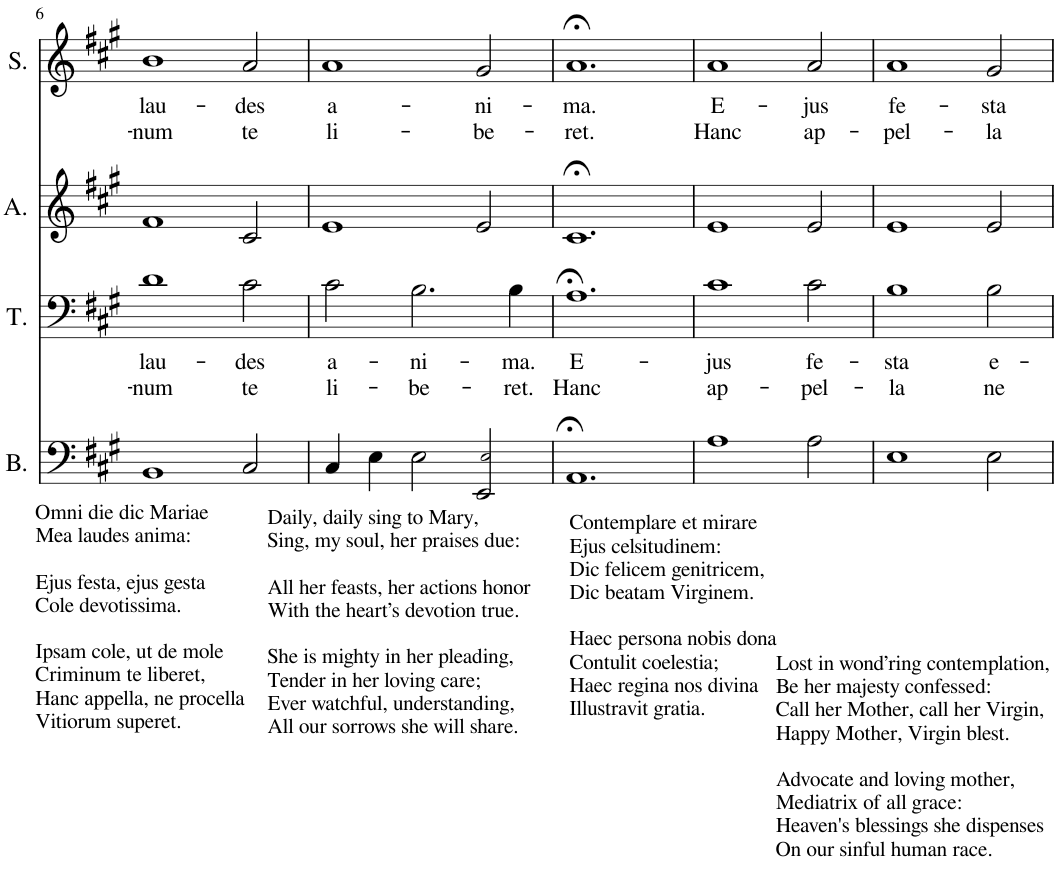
**kern	**kern	**text	**text	**kern	**kern	**text	**text
*part4	*part3	*part3	*part3	*part2	*part1	*part1	*part1
*staff4	*staff3	*staff3	*staff3	*staff2	*staff1	*staff1	*staff1
*I"Bass	*I"Tenor	*	*	*I"Alto	*I"Soprano	*	*
*I'B.	*I'T.	*	*	*I'A.	*I'S.	*	*
!!LO:PB:g=z
*clefF4	*clefF4	*	*	*clefG2	*clefG2	*	*
*k[f#c#g#]	*k[f#c#g#]	*	*	*k[f#c#g#]	*k[f#c#g#]	*	*
*M3/2	*M3/2	*	*	*M3/2	*M3/2	*	*
=6	=6	=6	=6	=6	=6	=6	=6
!LO:TX:b:t=Omni die dic Mariae	!	!	!	!	!	!	!
!LO:TX:b:t=Mea laudes anima&colon;	!	!	!	!	!	!	!
!LO:TX:b:t=Ejus festa, ejus gesta	!	!	!	!	!	!	!
!LO:TX:b:t=Cole devotissima.	!	!	!	!	!	!	!
!LO:TX:b:t=Ipsam cole, ut de mole	!	!	!	!	!	!	!
!LO:TX:b:t=Criminum te liberet,	!	!	!	!	!	!	!
!LO:TX:b:t=Hanc appella, ne procella	!	!	!	!	!	!	!
!LO:TX:b:t=Vitiorum superet.	!	!	!	!	!	!	!
!	!	!LO:LY:b	!LO:LY:b	!	!	!LO:LY:b	!LO:LY:b
1BB	1d	lau-	-num	1f#	1b	lau-	-num
!	!	!LO:LY:b	!LO:LY:b	!	!	!LO:LY:b	!LO:LY:b
2C#/	2c#\	-des	te	2c#/	2a/	-des	te
=7	=7	=7	=7	=7	=7	=7	=7
!LO:TX:b:t=Daily, daily sing to Mary,	!	!	!	!	!	!	!
!LO:TX:b:t=Sing, my soul, her praises due&colon;	!	!	!	!	!	!	!
!LO:TX:b:t=All her feasts, her actions honor	!	!	!	!	!	!	!
!LO:TX:b:t=With the heart’s devotion true.	!	!	!	!	!	!	!
!LO:TX:b:t=She is mighty in her pleading,	!	!	!	!	!	!	!
!LO:TX:b:t=Tender in her loving care;	!	!	!	!	!	!	!
!LO:TX:b:t=Ever watchful, understanding,	!	!	!	!	!	!	!
!LO:TX:b:t=All our sorrows she will share.	!	!	!	!	!	!	!
!	!	!LO:LY:b	!LO:LY:b	!	!	!LO:LY:b	!LO:LY:b
4C#/	2c#\	a-	li-	1e	1a	a-	li-
4E\	.	.	.	.	.	.	.
!	!	!LO:LY:b	!LO:LY:b	!	!	!	!
2E\	2.B\	-ni-	-be-	.	.	.	.
!	!	!	!	!	!	!LO:LY:b	!LO:LY:b
2EE/ 2E!/	.	.	.	2e/	2g#/	-ni-	-be-
!	!	!LO:LY:b	!LO:LY:b	!	!	!	!
.	4B\	-ma.	-ret.	.	.	.	.
=8	=8	=8	=8	=8	=8	=8	=8
!LO:TX:b:t=Contemplare et mirare	!	!	!	!	!	!	!
!LO:TX:b:t=Ejus celsitudinem&colon;	!	!	!	!	!	!	!
!LO:TX:b:t=Dic felicem genitricem,	!	!	!	!	!	!	!
!LO:TX:b:t=Dic beatam Virginem.	!	!	!	!	!	!	!
!LO:TX:b:t=Haec persona nobis dona	!	!	!	!	!	!	!
!LO:TX:b:t=Contulit coelestia;	!	!	!	!	!	!	!
!LO:TX:b:t=Haec regina nos divina	!	!	!	!	!	!	!
!LO:TX:b:t=Illustravit gratia.	!	!	!	!	!	!	!
!	!	!LO:LY:b	!LO:LY:b	!	!	!LO:LY:b	!LO:LY:b
1.AA	1.A	E-	Hanc	1.c#;<	1.a;<	-ma.	-ret.
=9	=9	=9	=9	=9	=9	=9	=9
!	!	!LO:LY:b	!LO:LY:b	!	!	!LO:LY:b	!LO:LY:b
1A	1c#	-jus	ap-	1e	1a	E-	Hanc
!LO:TX:b:t=Lost in wond’ring contemplation,	!	!	!	!	!	!	!
!LO:TX:b:t=Be her majesty confessed&colon;	!	!	!	!	!	!	!
!LO:TX:b:t=Call her Mother, call her Virgin,	!	!	!	!	!	!	!
!LO:TX:b:t=Happy Mother, Virgin blest.	!	!	!	!	!	!	!
!LO:TX:b:t=Advocate and loving mother,	!	!	!	!	!	!	!
!LO:TX:b:t=Mediatrix of all grace&colon;	!	!	!	!	!	!	!
!LO:TX:b:t=Heaven's blessings she dispenses	!	!	!	!	!	!	!
!LO:TX:b:t=On our sinful human race.	!	!	!	!	!	!	!
!	!	!LO:LY:b	!LO:LY:b	!	!	!LO:LY:b	!LO:LY:b
2A\	2c#\	fe-	-pel-	2e/	2a/	-jus	ap-
=10	=10	=10	=10	=10	=10	=10	=10
!	!	!LO:LY:b	!LO:LY:b	!	!	!LO:LY:b	!LO:LY:b
1E	1B	-sta	-la	1e	1a	fe-	-pel-
!	!	!LO:LY:b	!LO:LY:b	!	!	!LO:LY:b	!LO:LY:b
2E\	2B\	e-	ne	2e/	2g#/	-sta	-la
=	=	=	=	=	=	=	=
*-	*-	*-	*-	*-	*-	*-	*-
